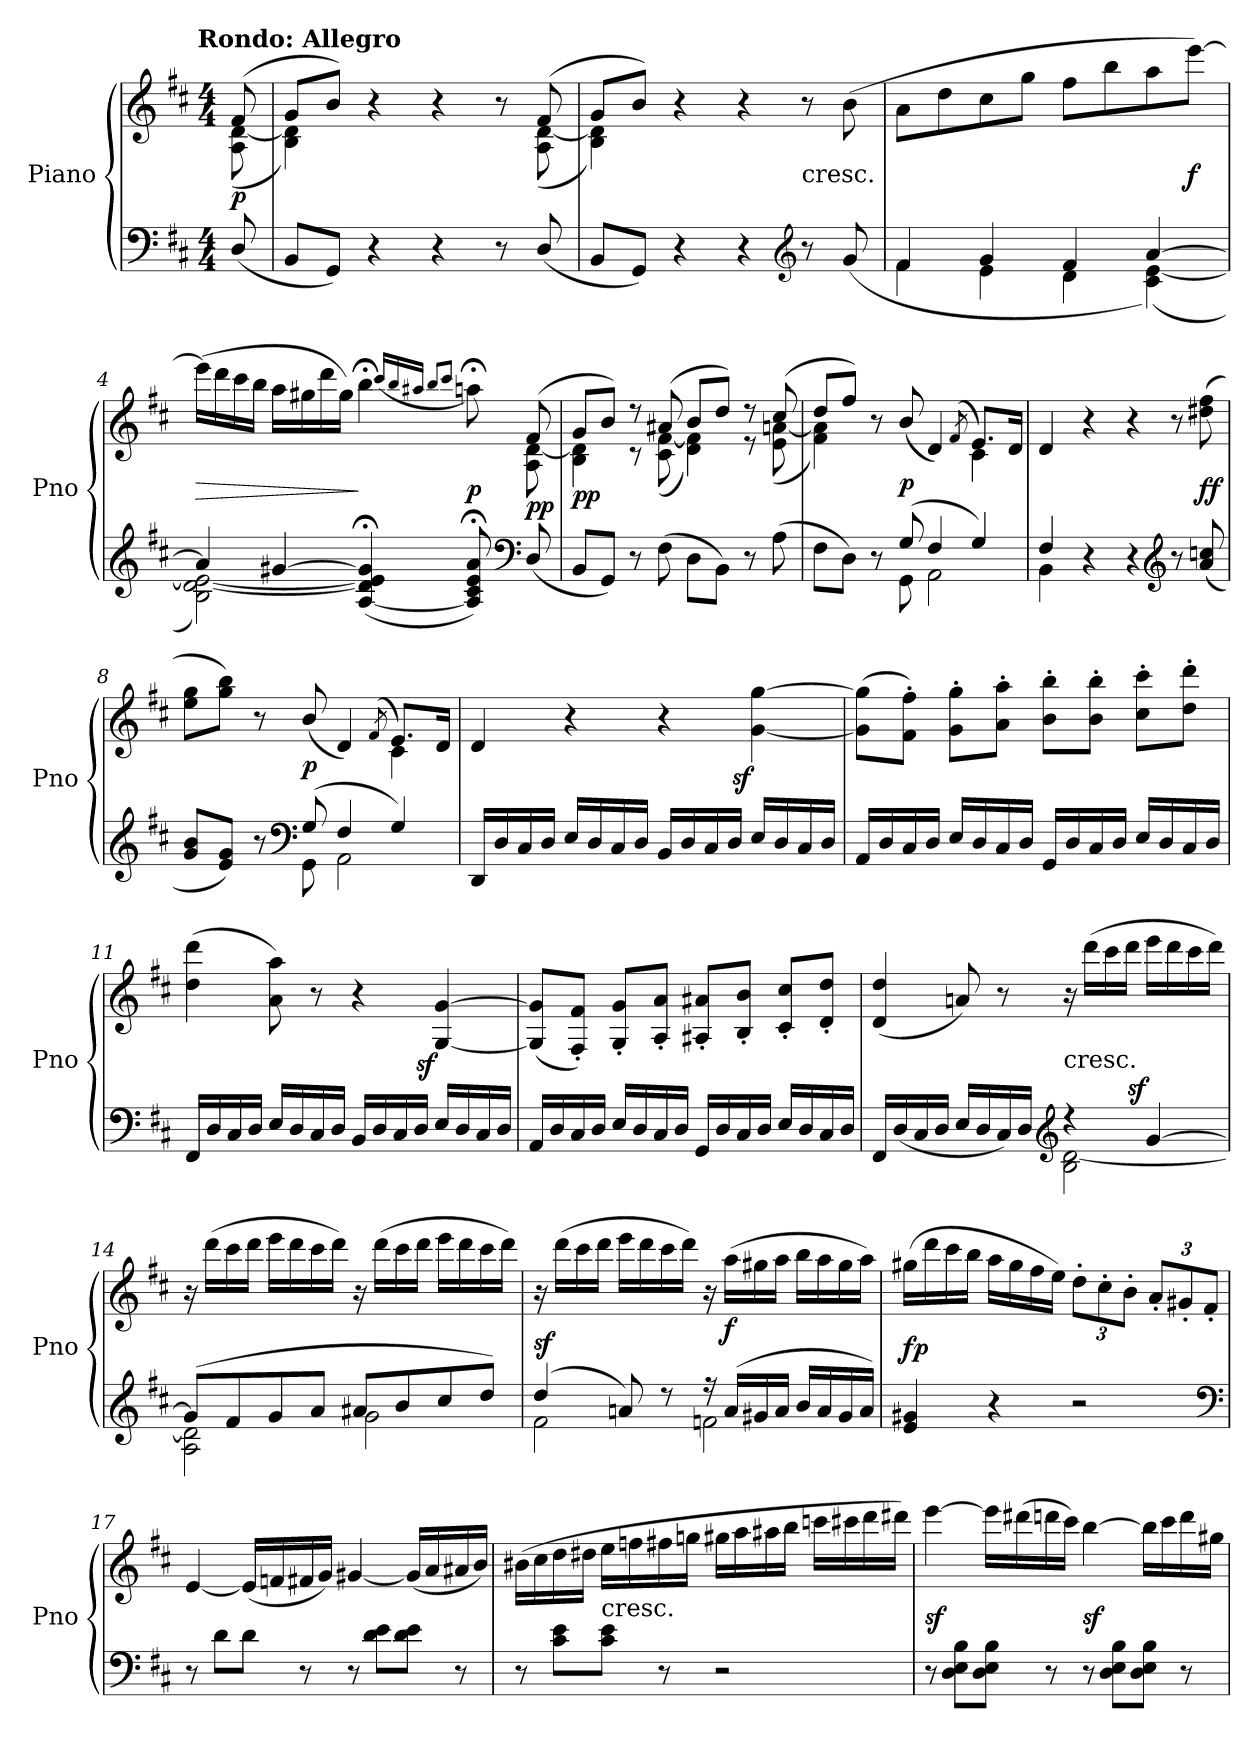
**kern	**kern	**dynam
*part1	*part1	*part1
*staff2	*staff1	*staff1/2
*I"Piano	*	*
*I'Pno	*	*
*clefF4	*clefG2	*
*k[f#c#]	*k[f#c#]	*
*D:	*D:	*
!!LO:TX:omd:t=Rondo&colon; Allegro
*M4/4	*M4/4	*
*MM120	*MM120	*
=	=	=
*	*^	*
(8D/	(8f#	(8A [8d	p
=1	=1	=1	=1
8BBL	8gL	4B 4d])	.
8GGJ)	8bJ)	.	.
4r	4r	4ryy	.
4r	4r	4ryy	.
8r	8r	8ryy	.
(8D/	(8f#	(8A [8d	.
=2	=2	=2	=2
8BBL	8gL	4B 4d])	.
8GGJ)	8bJ)	.	.
4r	4r	4ryy	.
4r	4r	4ryy	.
*clefG2	*	*	*
!	!LO:TX:c:t=cresc.	!	!
8r	8r	4ryy	.
(8g	(8b	.	.
*	*v	*v	*
=3	=3	=3
*^	*	*
4f#	4f#	8aL	.
.	.	8dd	.
4g	4e	8cc#	.
.	.	8ggJ	.
4f#	4d	8ff#L	.
.	.	8bb	.
[4a	(4c# [4e)	8aa	.
.	.	[8eeeJ)	f
=4	=4	=4	=4
*	*	*^	*
4a]	2B [2d 2e_)	(16eeeLL]	4ryy	>
.	.	16ddd	.	.
.	.	16ccc#	.	.
.	.	16bbJJ	.	.
[4g#X	.	16aaLL	4ryy	.
.	.	16gg#X	.	.
.	.	16ddd	.	.
.	.	16gg#JJ)	.	.
(>[4A;< 4d];< 4e];< 4g#];<	4ryy	4bb;<	4ryy	]
.	.	(16qccc#/LL	.	.
.	.	16qbb/	.	.
.	.	16qaa#X/JJ	.	.
.	.	8qbbL	.	.
.	.	8qccc#J	.	.
8A];< 8c#;< 8e;< 8a;<)	4ryy	8aan;<)	8ryy	p
*clefF4	*	*	*	*
(8D/	.	(8f#	8A [8d	pp
*v	*v	*	*	*
=5	=5	=5	=5
8BBL	8gL	4B 4d]	pp
8GGJ)	8bJ)	.	.
8r	8r	8r	.
(8F#	(8a#X	(8c# [8f#	.
8D\L	8bL	4d 4f#])	.
8BB\J)	8ddJ)	.	.
8r	8r	8r	.
(8A	(8cc#	(8e [8an	.
=6	=6	=6	=6
*^	*	*	*
4.ryy	8F#L	8ddL	4f# 4a])	.
.	8DJ)	8ff#J)	.	.
.	8r	8r	2ryy	.
(8G	8GG	(<8b/	.	p
4F#	2AA	4d)	.	.
.	.	(<8qf#/	.	.
4G)	.	8.eL)	4c#	.
.	.	16dJk	.	.
*	*	*v	*v	*
=7	=7	=7	=7
4F#	4BB	4d	.
4r	4ryy	4r	.
4r	4ryy	4r	.
*clefG2	*	*	*
8r	4ryy	8r	.
(8a/ 8ccn/	.	(8dd#X 8ff#	ff
=8	=8	=8	=8
*	*	*^	*
8g 8bL	4.ryy	8ee 8ggL	2.ryy	.
8e 8gJ)	.	8gg 8bbJ)	.	.
8r	.	8r	.	.
*clefF4	*	*	*	*
(8G	8GG	(8b/	.	p
4F#	2AA	4d)	.	.
.	.	(<8qf#/	.	.
4G)	.	8.eL)	4c#	.
.	.	16dJk	.	.
*v	*v	*	*	*
*	*v	*v	*
=9	=9	=9
16DDLL	4d	.
16D	.	.
16C#	.	.
16DJJ	.	.
16E/LL	4r	.
16D/	.	.
16C#/	.	.
16D/JJ	.	.
16BBLL	4r	.
16D	.	.
16C#	.	.
16DJJ	.	.
!	!	!LO:DY:rj
16E/LL	[4g [4gg	sf
16D/	.	.
16C#/	.	.
16D/JJ	.	.
=10	=10	=10
16AALL	(8g] 8gg]L	.
16D	.	.
16C#	8f#' 8ff#'J)	.
16DJJ	.	.
16E/LL	8g' 8gg'L	.
16D/	.	.
16C#/	8a' 8aa'J	.
16D/JJ	.	.
16GGLL	8b' 8bb'L	.
16D	.	.
16C#	8b' 8bb'J	.
16DJJ	.	.
16E/LL	8cc#' 8ccc#'L	.
16D/	.	.
16C#/	8dd' 8ddd'J	.
16D/JJ	.	.
=11	=11	=11
16FF#LL	(4dd 4ddd	.
16D	.	.
16C#	.	.
16DJJ	.	.
16E/LL	8a 8aa)	.
16D/	.	.
16C#/	8r	.
16D/JJ	.	.
16BBLL	4r	.
16D	.	.
16C#	.	.
16DJJ	.	.
!	!	!LO:DY:rj
16E/LL	[4G [4g	sf
16D/	.	.
16C#/	.	.
16D/JJ	.	.
=12	=12	=12
16AALL	(8G] 8g]L	.
16D	.	.
16C#	8F#' 8f#'J)	.
16DJJ	.	.
16E/LL	8G' 8g'L	.
16D/	.	.
16C#/	8A' 8a'J	.
16D/JJ	.	.
16GGLL	8A#X' 8a#X'L	.
16D	.	.
16C#	8B' 8b'J	.
16DJJ	.	.
16E/LL	8c#' 8cc#'L	.
16D/	.	.
16C#/	8d' 8dd'J	.
16D/JJ	.	.
=13	=13	=13
*^	*	*
16FF#LL	2ryy	(>4d 4dd	.
(16D	.	.	.
16C#	.	.	.
16DJJ	.	.	.
16E/LL	.	8an)	.
16D/	.	.	.
16C#/)	.	8r	.
16D/JJ	.	.	.
*clefG2	*	*	*
!	!	!LO:TX:c:t=cresc.	!
4rdd	2B [2d	16r	.
.	.	(16dddLL	.
.	.	16ccc#	.
.	.	16dddJJ	.
!	!	!	!LO:DY:a=2:rj
[4g	.	16eeeLL	sf
.	.	16ddd	.
.	.	16ccc#	.
.	.	16dddJJ)	.
=14	=14	=14	=14
(8gL]	2A 2d]	16r	.
.	.	(16dddLL	.
8f#	.	16ccc#	.
.	.	16dddJJ	.
8g	.	16eeeLL	.
.	.	16ddd	.
8aJ	.	16ccc#	.
.	.	16dddJJ)	.
8a#XL	2g	16r	.
.	.	(16dddLL	.
8b	.	16ccc#	.
.	.	16dddJJ	.
8cc#	.	16eeeLL	.
.	.	16ddd	.
8ddJ)	.	16ccc#	.
.	.	16dddJJ)	.
=15	=15	=15	=15
(4dd	2f#	16r	sf
.	.	(16dddLL	.
.	.	16ccc#	.
.	.	16dddJJ	.
8an)	.	16eeeLL	.
.	.	16ddd	.
8r	.	16ccc#	.
.	.	16dddJJ)	.
16rff	2fn	16r	.
(16aLL	.	(16aaLL	f
16g#X	.	16gg#X	.
16aJJ	.	16aaJJ	.
16bLL	.	16bbLL	.
16a	.	16aa	.
16g#	.	16gg#	.
16aJJ)	.	16aaJJ)	.
*v	*v	*	*
=16	=16	=16
4e 4g#X	(16gg#XLL	fp
.	16ddd	.
.	16ccc#	.
.	16bbJJ	.
4r	16aaLL	.
.	16gg#	.
.	16ff#	.
.	16eeJJ)	.
2r	12dd'L	.
.	12cc#'	.
.	12b'J	.
.	12a'L	.
.	12g#X'	.
.	12f#'J	.
*clefF4	*	*
=17	=17	=17
8r	[4e	.
8dL	.	.
8dJ	(16eLL]	.
.	16fn	.
8r	16f#X	.
.	16gJJ)	.
8r	[4g#X	.
8d 8eL	.	.
8d 8eJ	(16g#LL]	.
.	16a	.
8r	16a#X	.
.	16bJJ)	.
=18	=18	=18
8r	(16b#XLL	.
.	16cc#	.
8c# 8eL	16dd	.
.	16dd#XJJ	.
!	!LO:TX:c:t=cresc.	!
8c# 8eJ	16eeLL	.
.	16ffn	.
8r	16ff#X	.
.	16ggnJJ	.
2r	16gg#XLL	.
.	16aa	.
.	16aa#X	.
.	16bbJJ	.
.	16cccnLL	.
.	16ccc#X	.
.	16ddd	.
.	16ddd#XJJ)	.
=19	=19	=19
8r	[4eee	sf
8D 8E 8BL	.	.
8D 8E 8BJ	16eeeLL]	.
.	(16ddd#X	.
8r	16dddn	.
.	16ccc#JJ)	.
8r	[4bb	sf
8D 8E 8BL	.	.
8D 8E 8BJ	16bbLL]	.
.	16ccc#	.
8r	16ddd	.
.	16gg#XJJ	.
=	=	=
*-	*-	*-
